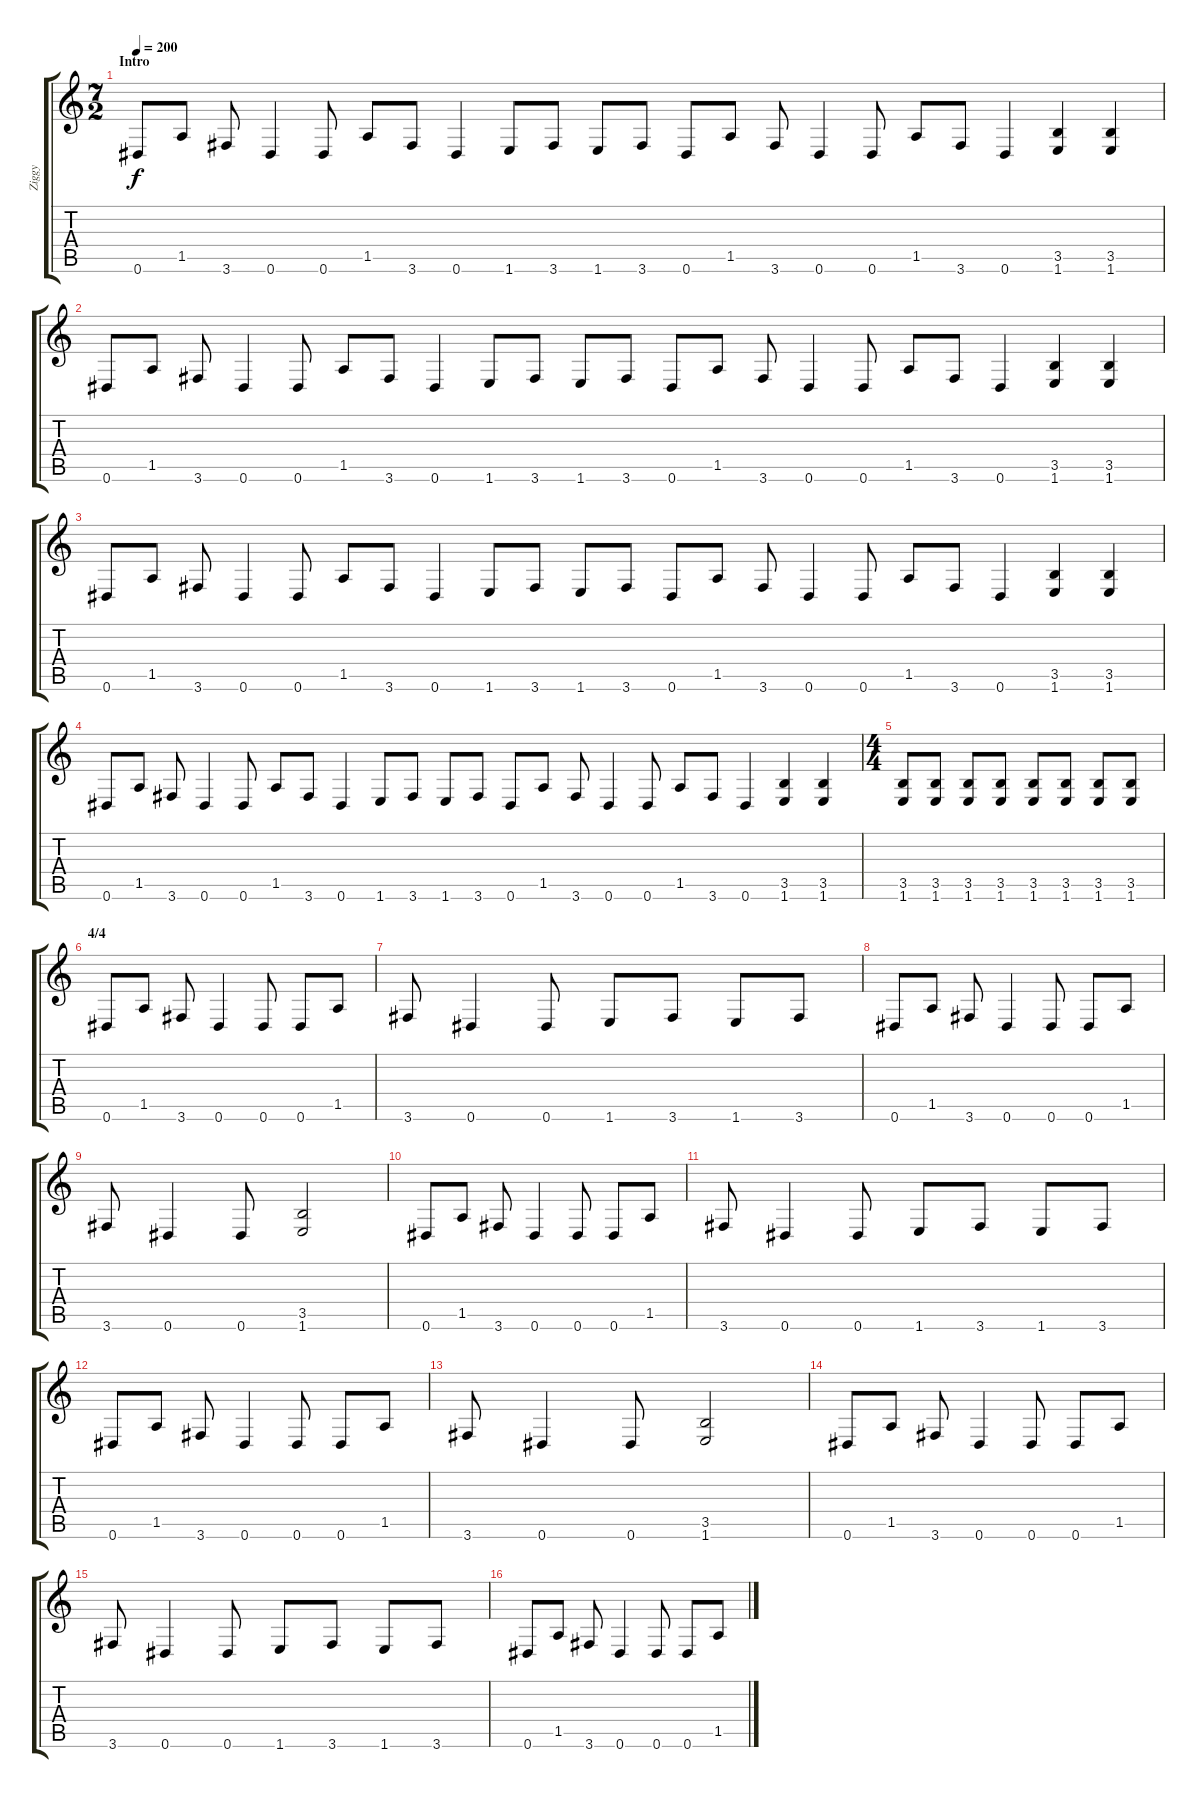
\track ("Ziggy" "Ziggy") {instrument overdrivenguitar}
\staff {score tabs}
\tuning (Eb4 Bb3 Gb3 Db3 Ab2 Eb2) {hide}
\ts (7 2)
\section ("" "Intro")
\tempo 200
\clef g2
\ks c
0.6.8{dy f instrument overdrivenguitar} 1.5.8 3.6.8 0.6.4 0.6.8 1.5.8 3.6.8 0.6.4 1.6.8 3.6.8 1.6.8 3.6.8 0.6.8 1.5.8 3.6.8 0.6.4 0.6.8 1.5.8 3.6.8 0.6.4 (3.5 1.6).4 (3.5 1.6).4 |
0.6.8 1.5.8 3.6.8 0.6.4 0.6.8 1.5.8 3.6.8 0.6.4 1.6.8 3.6.8 1.6.8 3.6.8 0.6.8 1.5.8 3.6.8 0.6.4 0.6.8 1.5.8 3.6.8 0.6.4 (3.5 1.6).4 (3.5 1.6).4 |
0.6.8 1.5.8 3.6.8 0.6.4 0.6.8 1.5.8 3.6.8 0.6.4 1.6.8 3.6.8 1.6.8 3.6.8 0.6.8 1.5.8 3.6.8 0.6.4 0.6.8 1.5.8 3.6.8 0.6.4 (3.5 1.6).4 (3.5 1.6).4 |
0.6.8 1.5.8 3.6.8 0.6.4 0.6.8 1.5.8 3.6.8 0.6.4 1.6.8 3.6.8 1.6.8 3.6.8 0.6.8 1.5.8 3.6.8 0.6.4 0.6.8 1.5.8 3.6.8 0.6.4 (3.5 1.6).4 (3.5 1.6).4 |
\ts (4 4)
(3.5 1.6).8 (3.5 1.6).8 (3.5 1.6).8 (3.5 1.6).8 (3.5 1.6).8 (3.5 1.6).8 (3.5 1.6).8 (3.5 1.6).8 |
\section ("" "4/4")
0.6.8 1.5.8 3.6.8 0.6.4 0.6.8 0.6.8 1.5.8 |
3.6.8 0.6.4 0.6.8 1.6.8 3.6.8 1.6.8 3.6.8 |
0.6.8 1.5.8 3.6.8 0.6.4 0.6.8 0.6.8 1.5.8 |
3.6.8 0.6.4 0.6.8 (3.5 1.6).2 |
0.6.8 1.5.8 3.6.8 0.6.4 0.6.8 0.6.8 1.5.8 |
3.6.8 0.6.4 0.6.8 1.6.8 3.6.8 1.6.8 3.6.8 |
0.6.8 1.5.8 3.6.8 0.6.4 0.6.8 0.6.8 1.5.8 |
3.6.8 0.6.4 0.6.8 (3.5 1.6).2 |
0.6.8 1.5.8 3.6.8 0.6.4 0.6.8 0.6.8 1.5.8 |
3.6.8 0.6.4 0.6.8 1.6.8 3.6.8 1.6.8 3.6.8 |
0.6.8 1.5.8 3.6.8 0.6.4 0.6.8 0.6.8 1.5.8
